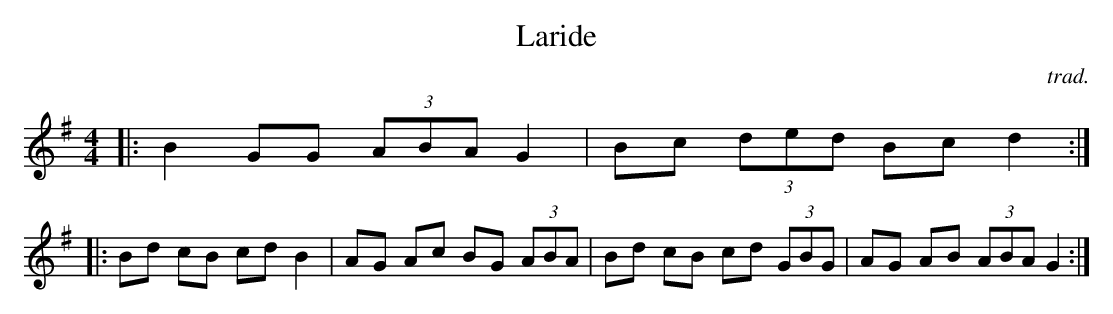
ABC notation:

X:1
T: Laride
M:4/4
L:1/8
C: trad.
K: G
|: B2 GG (3ABA G2 |Bc (3ded Bc d2 :|
|: Bd cB cd B2 |AG Ac BG (3ABA|Bd cB cd (3GBG|AG AB (3ABA G2 :|
